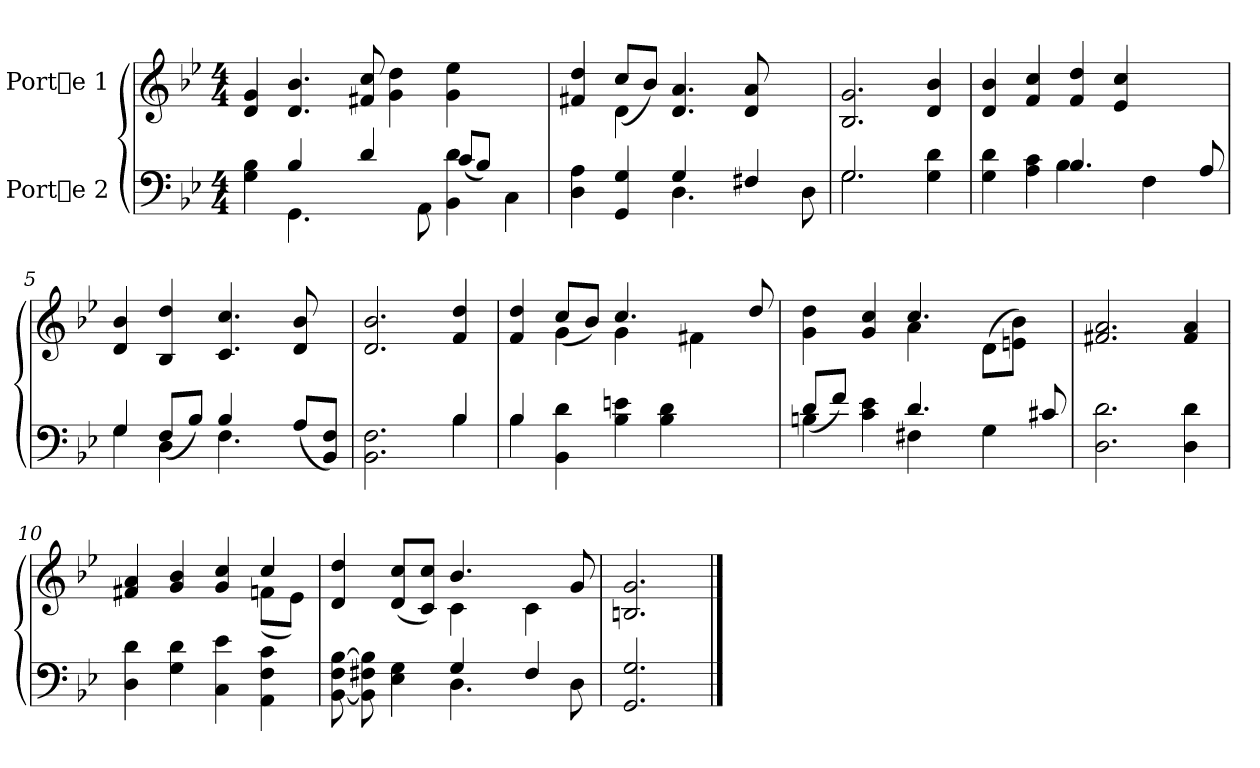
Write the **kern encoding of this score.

**kern	**kern
*part2	*part1
*staff2	*staff1
*I"Porte 2	*I"Porte 1
!!LO:PB:g=z
*stria5	*stria5
*clefF4	*clefG2
*k[b-e-]	*k[b-e-]
*B-:	*B-:
*M4/4	*M4/4
*MM112	*MM112
=1	=1
*^	*
4B-\ 4G\	4ryy	4g/ 4d/
4.GG\	4B-/	4.b-/ 4.d/
.	2ryy	.
4d/	.	8cc/ 8f#X/
.	.	4dd\ 4g\
8AA\	.	.
4d\ 4BB-\	(>8c/L	4ee-\ 4g\
.	8B-/J)	.
4C\	4ryy	4ryy
=2	=2	=2
*	*	*^
4A\ 4D\	2ryy	4dd/ 4f#X/	4ryy
4G/ 4GG/	.	4d\	(>8cc/L
.	.	.	8b-/J)
4.D\	4G/	4.a/ 4.d/	4ryy
.	2ryy	.	2ryy
4F#X/	.	8a/ 8d/	.
.	.	4ryy	.
8D\	.	.	.
*	*	*v	*v
=3	=3	=3
2.G/	2.G\	2.g/ 2.B-/
4d\ 4G\	4ryy	4b-/ 4d/
!!LO:LB:g=z
=4	=4	=4
4d\ 4G\	2ryy	4b-/ 4d/
4c\ 4A\	.	4cc/ 4f/
4.B-/	4B-\	4dd/ 4f/
.	2ryy	4cc/ 4e-/
4F\	.	.
.	.	4ryy
8A/	.	.
=5	=5	=5
4G/	4G\	4b-/ 4d/
4D\	(>8F/L	4dd/ 4B-/
.	8B-/J)	.
4.F\	4B-/	4.cc/ 4.c/
.	4.ryy	.
(>8A/L	.	8b-/ 8d/
8F/ 8BB-/J)	.	8ryy
=6	=6	=6
2.F\ 2.BB-\	2.ryy	2.b-/ 2.d/
4B-/	4B-\	4dd/ 4f/
=7	=7	=7
*	*	*^
4B-/	4B-\	4dd/ 4f/	4ryy
4d\ 4BB-\	4ryy	4g\	(>8cc/L
.	.	.	8b-/J)
4en\ 4B-\	2.ryy	4.cc/	4g\
4d\ 4B-\	.	.	2ryy
.	.	4f#X\	.
4ryy	.	.	.
.	.	8dd/	.
!!LO:LB:g=z	!!
=8	=8	=8	=8
4Bn\	(>8d/L	4dd\ 4g\	2ryy
.	8f/J)	.	.
4e-\ 4c\	4ryy	4cc/ 4g/	.
4.d/	4F#X\	4.cc/	4a\
.	2ryy	.	8ryy
4G\	.	(>8d\L	4.ryy
.	.	8b-\ 8en\J)	.
8c#X/	.	8ryy	.
*v	*v	*	*
*	*v	*v
=9	=9
2.d\ 2.D\	2.a/ 2.f#X/
4d\ 4D\	4a/ 4f#/
=10	=10
*	*^
4d\ 4D\	4a/ 4f#X/	2.ryy
4d\ 4G\	4b-/ 4g/	.
4e-\ 4C\	4cc/ 4g/	.
4c\ 4F\ 4AA\	4cc/	(>8fn\L
.	.	8e-\J)
!!LO:LB:g=z	!!
=11	=11	=11
*^	*	*
[>8B-\ 8F\ [>8BB-\	2ryy	4dd/ 4d/	2ryy
8B-\] 8F#X\ 8BB-\]	.	.	.
4G\ 4E-\	.	(>8cc/ 8d/L	.
.	.	8cc/ 8c/J)	.
4.D\	4G/	4.b-/	4c\
.	2ryy	.	2ryy
4F#/	.	4c\	.
8D\	.	8g/	.
*v	*v	*	*
*	*v	*v
=12	=12
2.G/ 2.GG/	2.g/ 2.Bn/
==	==
*-	*-
